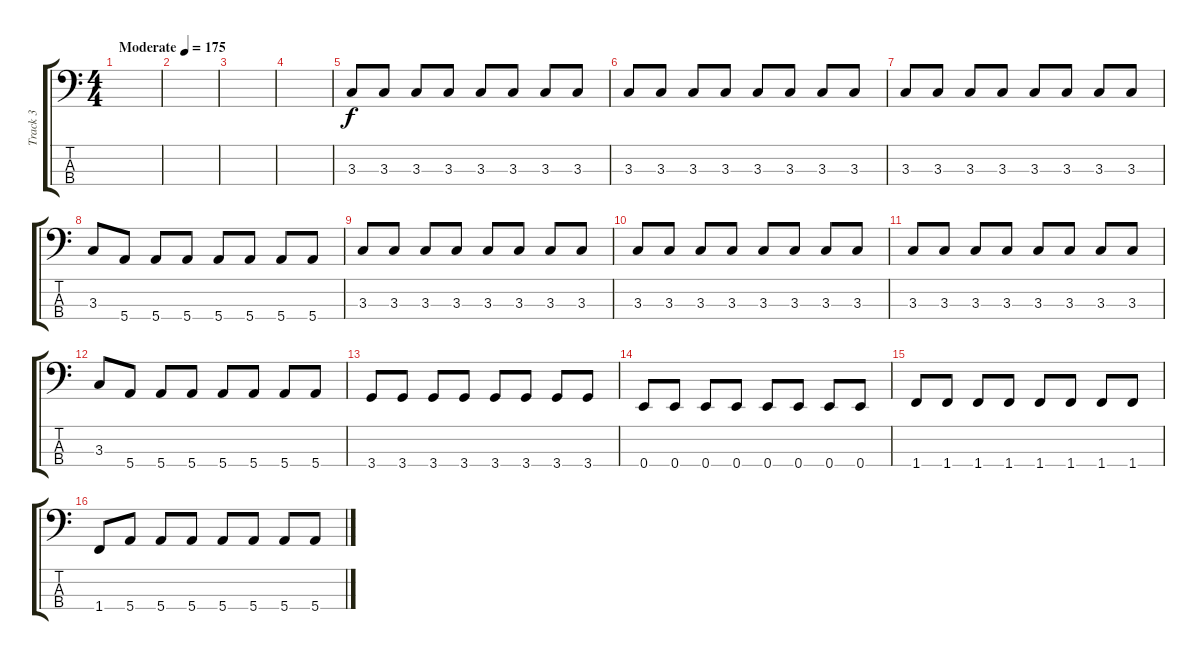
\track ("Track 3" "Track 3") {instrument electricbasspick}
\staff {score tabs}
\tuning (G2 D2 A1 E1) {hide}
\ts (4 4)
\tempo (175 "Moderate")
\clef f4
\ks c
|
|
|
|
3.3.8 3.3.8 3.3.8 3.3.8 3.3.8 3.3.8 3.3.8 3.3.8 |
3.3.8 3.3.8 3.3.8 3.3.8 3.3.8 3.3.8 3.3.8 3.3.8 |
3.3.8 3.3.8 3.3.8 3.3.8 3.3.8 3.3.8 3.3.8 3.3.8 |
3.3.8 5.4.8 5.4.8 5.4.8 5.4.8 5.4.8 5.4.8 5.4.8 |
3.3.8 3.3.8 3.3.8 3.3.8 3.3.8 3.3.8 3.3.8 3.3.8 |
3.3.8 3.3.8 3.3.8 3.3.8 3.3.8 3.3.8 3.3.8 3.3.8 |
3.3.8 3.3.8 3.3.8 3.3.8 3.3.8 3.3.8 3.3.8 3.3.8 |
3.3.8 5.4.8 5.4.8 5.4.8 5.4.8 5.4.8 5.4.8 5.4.8 |
3.4.8 3.4.8 3.4.8 3.4.8 3.4.8 3.4.8 3.4.8 3.4.8 |
0.4.8 0.4.8 0.4.8 0.4.8 0.4.8 0.4.8 0.4.8 0.4.8 |
1.4.8 1.4.8 1.4.8 1.4.8 1.4.8 1.4.8 1.4.8 1.4.8 |
1.4.8 5.4.8 5.4.8 5.4.8 5.4.8 5.4.8 5.4.8 5.4.8
